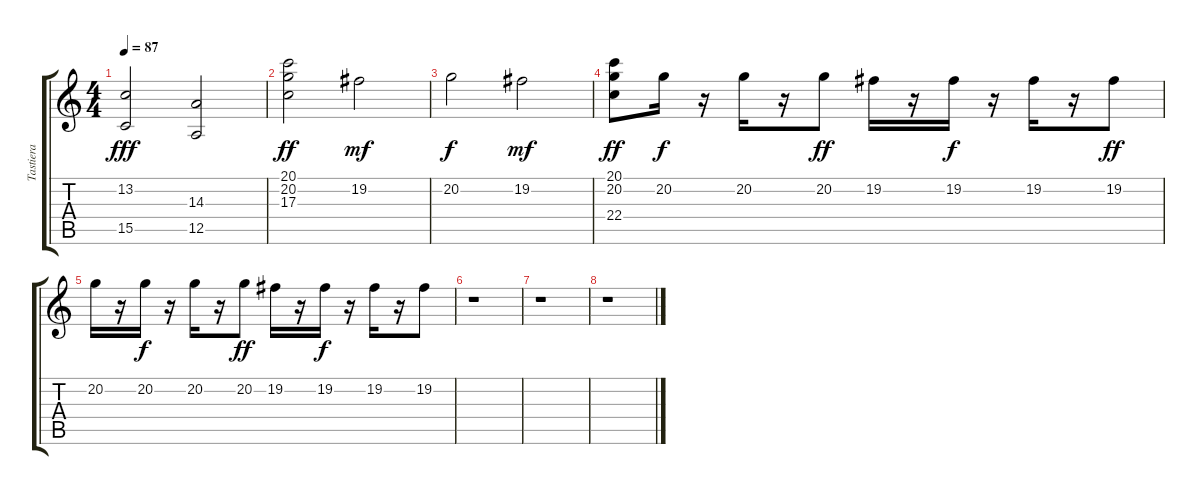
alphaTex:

\track ("Tastiera" "Tastiera") {instrument lead2sawtooth}
\staff {score tabs}
\tuning (E4 B3 G3 D3 A2 E2) {hide}
\ts (4 4)
\tempo 87
\clef g2
\ks c
(13.2 15.5).2{dy fff} (14.3 12.5).2 |
(20.1 20.2 17.3).2{dy ff} 19.2.2{dy mf} |
20.2.2{dy f} 19.2.2{dy mf} |
(20.1 20.2 22.4).8{dy ff} 20.2.16{dy f} r.16 20.2.16 r.16 20.2.8{dy ff} 19.2.16 r.16 19.2.16{dy f} r.16 19.2.16 r.16 19.2.8{dy ff} |
20.2.16 r.16 20.2.16{dy f} r.16 20.2.16 r.16 20.2.8{dy ff} 19.2.16 r.16 19.2.16{dy f} r.16 19.2.16 r.16 19.2.8 |
r.1 |
r.1 |
r.1
